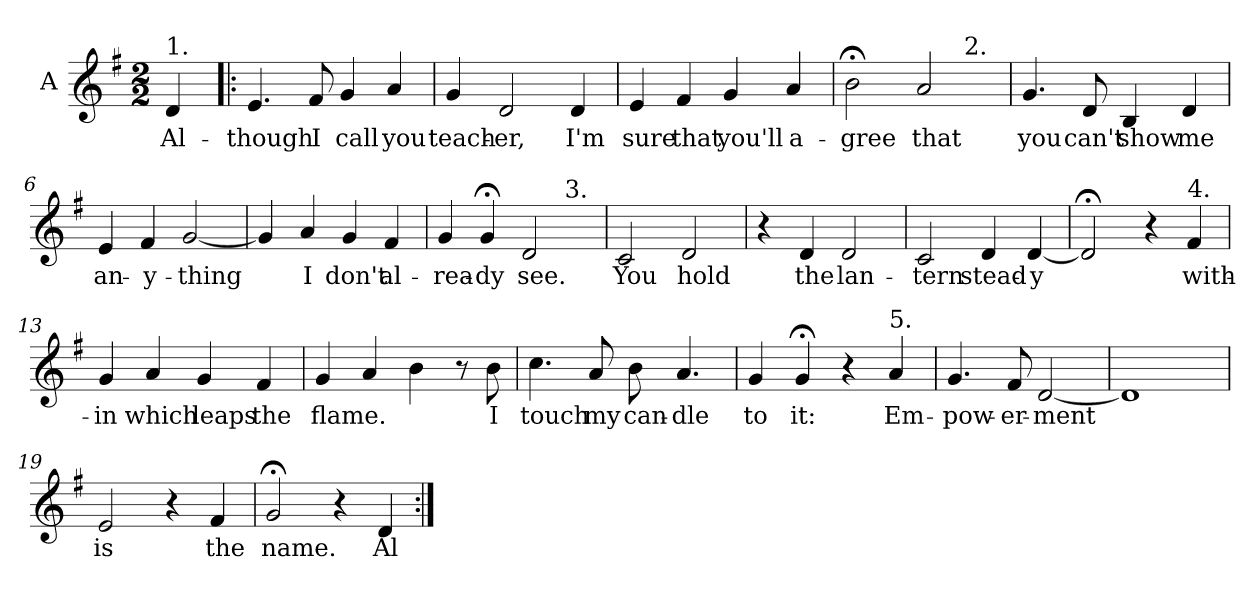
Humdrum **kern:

**kern	**text
*part1	*part1
*staff1	*staff1
*I"A	*
*clefG2	*
*k[f#]	*
*G:	*
*M2/2	*
=	=
!LO:TX:a:t=1.	!
!	!LO:LY:b
4d/	Al-
=1!|:	=1!|:
!	!LO:LY:b
4.e/	-though
!	!LO:LY:b
8f#/	I
!	!LO:LY:b
4g/	call
!	!LO:LY:b
4a/	you
=2	=2
!	!LO:LY:b
4g/	teach-
!	!LO:LY:b
2d/	-er,
!	!LO:LY:b
4d/	I'm
=3	=3
!	!LO:LY:b
4e/	sure
!	!LO:LY:b
4f#/	that
!	!LO:LY:b
4g/	you'll
!	!LO:LY:b
4a/	a-
=4	=4
!	!LO:LY:b
*^	*
2b;<\	2.ryy	-gree
!	!	!LO:LY:b
2a/	.	that
!	!LO:TX:a:t=2.	!
.	4ryy	.
=5	=5	=5
!	!	!LO:LY:b
*v	*v	*
4.g/	you
!	!LO:LY:b
8d/	can't
!	!LO:LY:b
4B/	show
!	!LO:LY:b
4d/	me
!!LO:LB:g=z
=6	=6
!	!LO:LY:b
4e/	an-
!	!LO:LY:b
4f#/	-y-
!	!LO:LY:b
[2g/	-thing
=7	=7
4g/]	.
!	!LO:LY:b
4a/	I
!	!LO:LY:b
4g/	don't
!	!LO:LY:b
4f#/	al-
=8	=8
!	!LO:LY:b
*^	*
4g/	2.ryy	-rea-
!	!	!LO:LY:b
4g;/	.	-dy
!	!	!LO:LY:b
2d/	.	see.
!	!LO:TX:a:t=3.	!
.	4ryy	.
=9	=9	=9
!	!	!LO:LY:b
*v	*v	*
2c/	You
!	!LO:LY:b
2d/	hold
=10	=10
4r	.
!	!LO:LY:b
4d/	the
!	!LO:LY:b
2d/	lan-
=11	=11
!	!LO:LY:b
2c/	-tern
!	!LO:LY:b
4d/	stead-
!	!LO:LY:b
[4d/	-y
!!LO:LB:g=z
=12	=12
2d;/]	.
4r	.
!LO:TX:a:t=4.	!
!	!LO:LY:b
4f#/	with-
=13	=13
!	!LO:LY:b
4g/	-in
!	!LO:LY:b
4a/	which
!	!LO:LY:b
4g/	leaps
!	!LO:LY:b
4f#/	the
=14	=14
!	!LO:LY:b
4g/	flame.
4a/	.
4b\	.
8r	.
!	!LO:LY:b
8b\	I
=15	=15
!	!LO:LY:b
4.cc\	touch
!	!LO:LY:b
8a/	my
!	!LO:LY:b
8b\	can-
!	!LO:LY:b
4.a/	-dle
=16	=16
!	!LO:LY:b
4g/	to
!	!LO:LY:b
4g;/	it:
4r	.
!LO:TX:a:t=5.	!
!	!LO:LY:b
4a/	Em-
=17	=17
!	!LO:LY:b
4.g/	-pow-
!	!LO:LY:b
8f#/	-er-
!	!LO:LY:b
[2d/	-ment
!!LO:LB:g=z
=18	=18
1d]	.
=19	=19
!	!LO:LY:b
2e/	is
4r	.
!	!LO:LY:b
4f#/	the
=20	=20
!	!LO:LY:b
2g;/	name.
4r	.
!	!LO:LY:b
4d/	Al-
=:|!	=:|!
*-	*-
